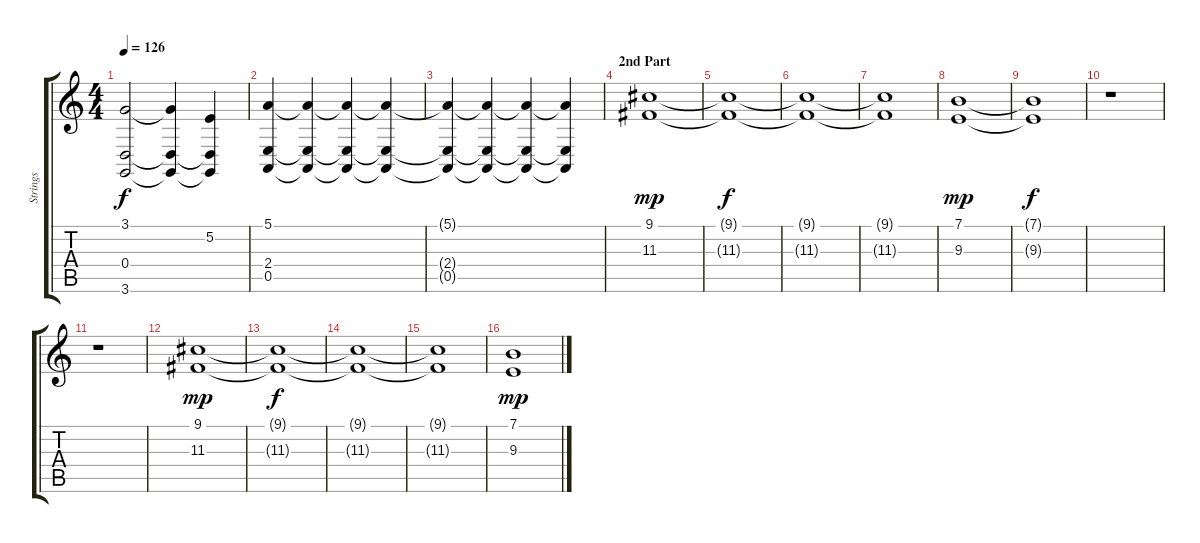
\track ("Strings" "Strings") {instrument synthstrings2}
\staff {score tabs}
\tuning (E4 B3 G3 D3 A2 E2) {hide}
\ts (4 4)
\tempo 126
\clef g2
\ks c
(3.1 0.4 3.6).2{dy f} (3.1{t} 0.4{t} 3.6{t}).4 (5.2 0.4{t} 3.6{t}).4 |
(5.1 2.4 0.5).4 (5.1{t} 2.4{t} 0.5{t}).4 (5.1{t} 2.4{t} 0.5{t}).4{volume 9} (5.1{t} 2.4{t} 0.5{t}).4{volume 8} |
(5.1{t} 2.4{t} 0.5{t}).4{volume 7} (5.1{t} 2.4{t} 0.5{t}).4{volume 6} (5.1{t} 2.4{t} 0.5{t}).4{volume 5} (5.1{t} 2.4{t} 0.5{t}).4{volume 4} |
\section ("" "2nd Part")
(9.1 11.3).1{dy mp volume 8} |
(9.1{t} 11.3{t}).1{dy f volume 8} |
(9.1{t} 11.3{t}).1{volume 8} |
(9.1{t} 11.3{t}).1{volume 8} |
(7.1 9.3).1{dy mp volume 8} |
(7.1{t} 9.3{t}).1{dy f volume 8} |
r.1 |
r.1 |
(9.1 11.3).1{dy mp volume 8} |
(9.1{t} 11.3{t}).1{dy f volume 8} |
(9.1{t} 11.3{t}).1{volume 8} |
(9.1{t} 11.3{t}).1{volume 8} |
(7.1 9.3).1{dy mp volume 8}
